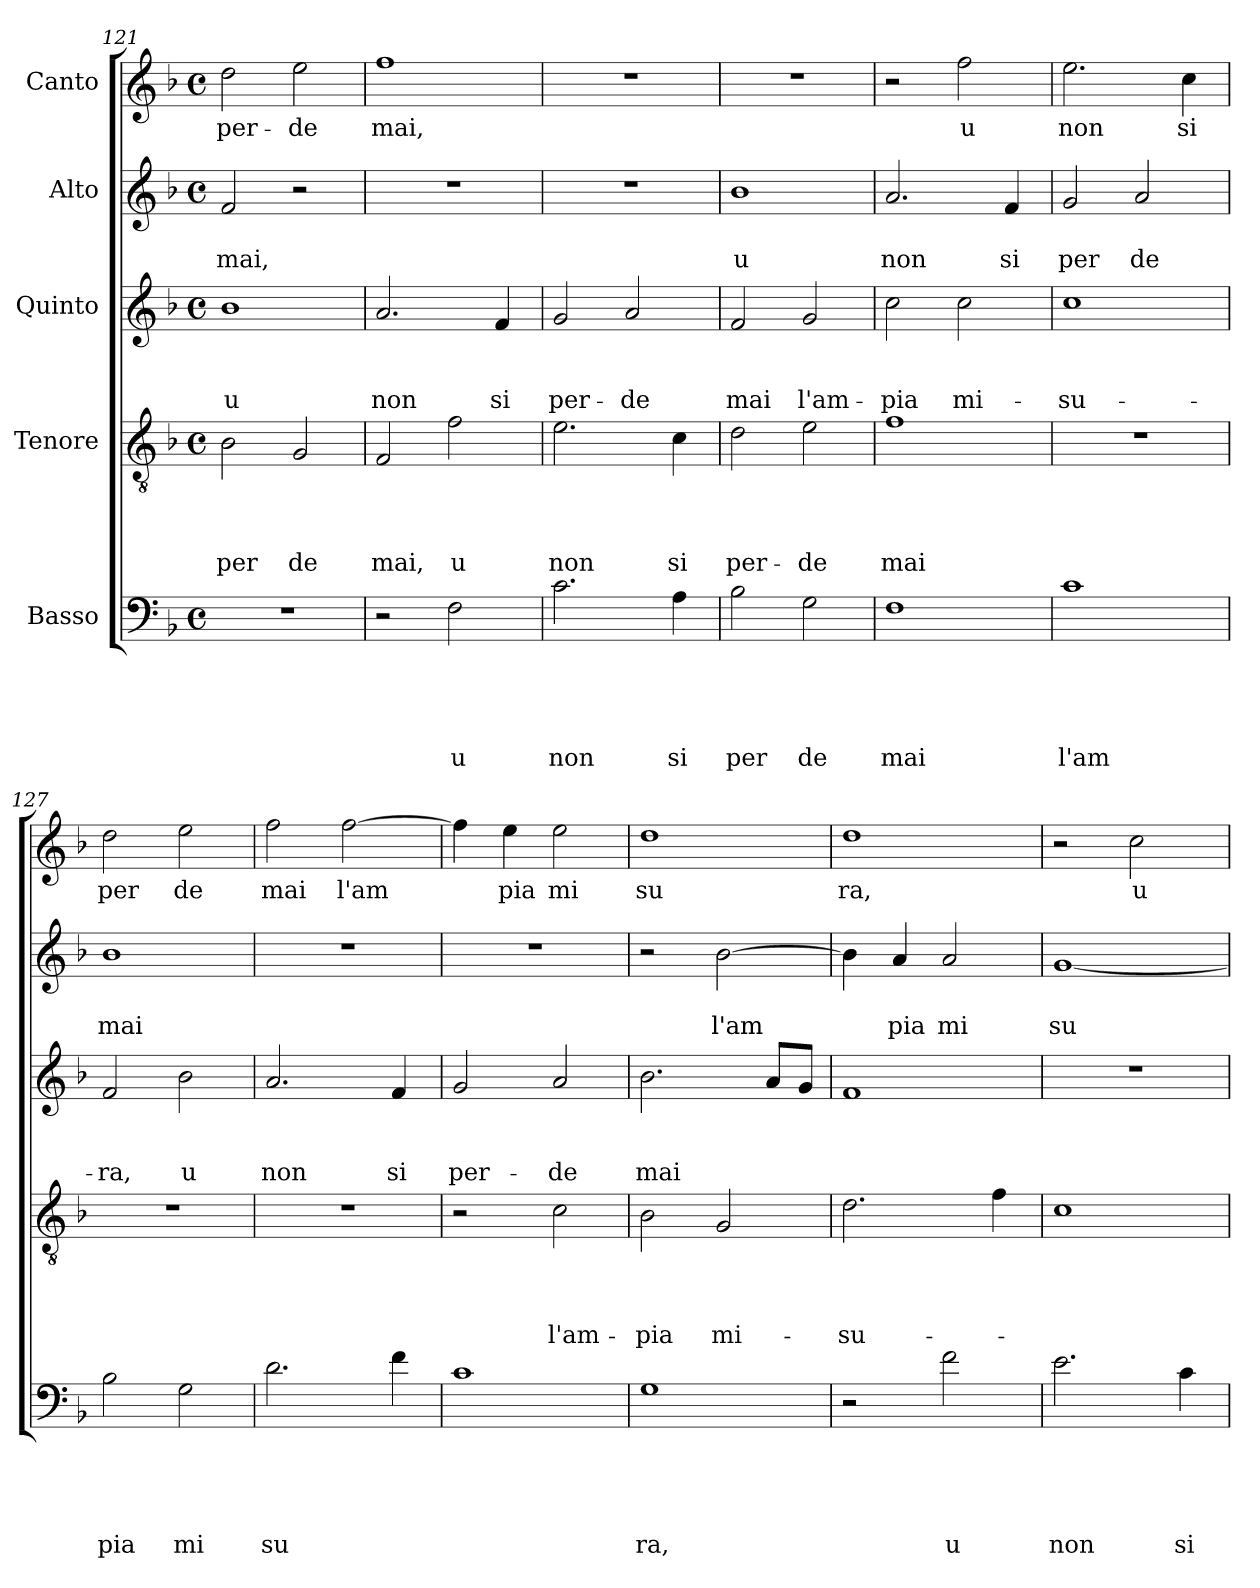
**kern	**text	**text	**text	**text	**text	**kern	**text	**text	**text	**text	**kern	**text	**text	**text	**kern	**text	**text	**kern	**text
*part5	*part5	*part5	*part5	*part5	*part5	*part4	*part4	*part4	*part4	*part4	*part3	*part3	*part3	*part3	*part2	*part2	*part2	*part1	*part1
*staff5	*staff5	*staff5	*staff5	*staff5	*staff5	*staff4	*staff4	*staff4	*staff4	*staff4	*staff3	*staff3	*staff3	*staff3	*staff2	*staff2	*staff2	*staff1	*staff1
*I"Basso	*	*	*	*	*	*I"Tenore	*	*	*	*	*I"Quinto	*	*	*	*I"Alto	*	*	*I"Canto	*
*clefF4	*	*	*	*	*	*clefGv2	*	*	*	*	*clefG2	*	*	*	*clefG2	*	*	*clefG2	*
*k[b-]	*	*	*	*	*	*k[b-]	*	*	*	*	*k[b-]	*	*	*	*k[b-]	*	*	*k[b-]	*
*F:	*	*	*	*	*	*F:	*	*	*	*	*F:	*	*	*	*F:	*	*	*F:	*
*M4/4	*	*	*	*	*	*M4/4	*	*	*	*	*M4/4	*	*	*	*M4/4	*	*	*M4/4	*
*met(c)	*	*	*	*	*	*met(c)	*	*	*	*	*met(c)	*	*	*	*met(c)	*	*	*met(c)	*
=121	=121	=121	=121	=121	=121	=121	=121	=121	=121	=121	=121	=121	=121	=121	=121	=121	=121	=121	=121
!	!	!	!	!	!	!	!	!	!	!LO:LY:b	!	!	!	!LO:LY:b	!	!	!LO:LY:b	!	!LO:LY:b
1r	.	.	.	.	.	2B-\	.	.	.	per	1b-	.	.	u	2f/	.	mai,	2dd\	per-
!	!	!	!	!	!	!	!	!	!	!LO:LY:b	!	!	!	!	!	!	!	!	!LO:LY:b
.	.	.	.	.	.	2G/	.	.	.	de	.	.	.	.	2r	.	.	2ee\	-de
!!LO:PB:g=z
=122	=122	=122	=122	=122	=122	=122	=122	=122	=122	=122	=122	=122	=122	=122	=122	=122	=122	=122	=122
!	!	!	!	!	!	!	!	!	!	!LO:LY:b	!	!	!	!LO:LY:b	!	!	!	!	!LO:LY:b
2r	.	.	.	.	.	2F/	.	.	.	mai,	2.a/	.	.	non	1r	.	.	1ff	mai,
!	!	!	!	!	!LO:LY:b	!	!	!	!	!LO:LY:b	!	!	!	!	!	!	!	!	!
2F\	.	.	.	.	u	2f\	.	.	.	u	.	.	.	.	.	.	.	.	.
!	!	!	!	!	!	!	!	!	!	!	!	!	!	!LO:LY:b	!	!	!	!	!
.	.	.	.	.	.	.	.	.	.	.	4f/	.	.	si	.	.	.	.	.
=123	=123	=123	=123	=123	=123	=123	=123	=123	=123	=123	=123	=123	=123	=123	=123	=123	=123	=123	=123
!	!	!	!	!	!LO:LY:b	!	!	!	!	!LO:LY:b	!	!	!	!LO:LY:b	!	!	!	!	!
2.c\	.	.	.	.	non	2.e\	.	.	.	non	2g/	.	.	per-	1r	.	.	1r	.
!	!	!	!	!	!	!	!	!	!	!	!	!	!	!LO:LY:b	!	!	!	!	!
.	.	.	.	.	.	.	.	.	.	.	2a/	.	.	-de	.	.	.	.	.
!	!	!	!	!	!LO:LY:b	!	!	!	!	!LO:LY:b	!	!	!	!	!	!	!	!	!
4A\	.	.	.	.	si	4c\	.	.	.	si	.	.	.	.	.	.	.	.	.
=124	=124	=124	=124	=124	=124	=124	=124	=124	=124	=124	=124	=124	=124	=124	=124	=124	=124	=124	=124
!	!	!	!	!	!LO:LY:b	!	!	!	!	!LO:LY:b	!	!	!	!LO:LY:b	!	!	!LO:LY:b	!	!
2B-\	.	.	.	.	per	2d\	.	.	.	per-	2f/	.	.	mai	1b-	.	u	1r	.
!	!	!	!	!	!LO:LY:b	!	!	!	!	!LO:LY:b	!	!	!	!LO:LY:b	!	!	!	!	!
2G\	.	.	.	.	de	2e\	.	.	.	-de	2g/	.	.	l'am-	.	.	.	.	.
=125	=125	=125	=125	=125	=125	=125	=125	=125	=125	=125	=125	=125	=125	=125	=125	=125	=125	=125	=125
!	!	!	!	!	!LO:LY:b	!	!	!	!	!LO:LY:b	!	!	!	!LO:LY:b	!	!	!LO:LY:b	!	!
1F	.	.	.	.	mai	1f	.	.	.	mai	2cc\	.	.	-pia	2.a/	.	non	2r	.
!	!	!	!	!	!	!	!	!	!	!	!	!	!	!LO:LY:b	!	!	!	!	!LO:LY:b
.	.	.	.	.	.	.	.	.	.	.	2cc\	.	.	mi-	.	.	.	2ff\	u
!	!	!	!	!	!	!	!	!	!	!	!	!	!	!	!	!	!LO:LY:b	!	!
.	.	.	.	.	.	.	.	.	.	.	.	.	.	.	4f/	.	si	.	.
=126	=126	=126	=126	=126	=126	=126	=126	=126	=126	=126	=126	=126	=126	=126	=126	=126	=126	=126	=126
!	!	!	!	!	!LO:LY:b	!	!	!	!	!	!	!	!	!LO:LY:b	!	!	!LO:LY:b	!	!LO:LY:b
1c	.	.	.	.	l'am	1r	.	.	.	.	1cc	.	.	-su-	2g/	.	per	2.ee\	non
!	!	!	!	!	!	!	!	!	!	!	!	!	!	!	!	!	!LO:LY:b	!	!
.	.	.	.	.	.	.	.	.	.	.	.	.	.	.	2a/	.	de	.	.
!	!	!	!	!	!	!	!	!	!	!	!	!	!	!	!	!	!	!	!LO:LY:b
.	.	.	.	.	.	.	.	.	.	.	.	.	.	.	.	.	.	4cc\	si
=127	=127	=127	=127	=127	=127	=127	=127	=127	=127	=127	=127	=127	=127	=127	=127	=127	=127	=127	=127
!	!	!	!	!	!LO:LY:b	!	!	!	!	!	!	!	!	!LO:LY:b	!	!	!LO:LY:b	!	!LO:LY:b
2B-\	.	.	.	.	pia	1r	.	.	.	.	2f/	.	.	-ra,	1b-	.	mai	2dd\	per
!	!	!	!	!	!LO:LY:b	!	!	!	!	!	!	!	!	!LO:LY:b	!	!	!	!	!LO:LY:b
2G\	.	.	.	.	mi	.	.	.	.	.	2b-\	.	.	u	.	.	.	2ee\	de
=128	=128	=128	=128	=128	=128	=128	=128	=128	=128	=128	=128	=128	=128	=128	=128	=128	=128	=128	=128
!	!	!	!	!	!LO:LY:b	!	!	!	!	!	!	!	!	!LO:LY:b	!	!	!	!	!LO:LY:b
2.d\	.	.	.	.	su	1r	.	.	.	.	2.a/	.	.	non	1r	.	.	2ff\	mai
!	!	!	!	!	!	!	!	!	!	!	!	!	!	!	!	!	!	!	!LO:LY:b
.	.	.	.	.	.	.	.	.	.	.	.	.	.	.	.	.	.	[>2ff\	l'am
!	!	!	!	!	!	!	!	!	!	!	!	!	!	!LO:LY:b	!	!	!	!	!
4f\	.	.	.	.	.	.	.	.	.	.	4f/	.	.	si	.	.	.	.	.
=129	=129	=129	=129	=129	=129	=129	=129	=129	=129	=129	=129	=129	=129	=129	=129	=129	=129	=129	=129
!	!	!	!	!	!	!	!	!	!	!	!	!	!	!LO:LY:b	!	!	!	!	!
1c	.	.	.	.	.	2r	.	.	.	.	2g/	.	.	per-	1r	.	.	4ff\]	.
!	!	!	!	!	!	!	!	!	!	!	!	!	!	!	!	!	!	!	!LO:LY:b
.	.	.	.	.	.	.	.	.	.	.	.	.	.	.	.	.	.	4ee\	pia
!	!	!	!	!	!	!	!	!	!	!LO:LY:b	!	!	!	!LO:LY:b	!	!	!	!	!LO:LY:b
.	.	.	.	.	.	2c\	.	.	.	l'am-	2a/	.	.	-de	.	.	.	2ee\	mi
=130	=130	=130	=130	=130	=130	=130	=130	=130	=130	=130	=130	=130	=130	=130	=130	=130	=130	=130	=130
!	!	!	!	!	!LO:LY:b	!	!	!	!	!LO:LY:b	!	!	!	!LO:LY:b	!	!	!	!	!LO:LY:b
1G	.	.	.	.	ra,	2B-\	.	.	.	-pia	2.b-\	.	.	mai	2r	.	.	1dd	su
!	!	!	!	!	!	!	!	!	!	!LO:LY:b	!	!	!	!	!	!	!LO:LY:b	!	!
.	.	.	.	.	.	2G/	.	.	.	mi-	.	.	.	.	[>2b-\	.	l'am	.	.
.	.	.	.	.	.	.	.	.	.	.	8a/L	.	.	.	.	.	.	.	.
.	.	.	.	.	.	.	.	.	.	.	8g/J	.	.	.	.	.	.	.	.
=131	=131	=131	=131	=131	=131	=131	=131	=131	=131	=131	=131	=131	=131	=131	=131	=131	=131	=131	=131
!	!	!	!	!	!	!	!	!	!	!LO:LY:b	!	!	!	!	!	!	!	!	!LO:LY:b
2r	.	.	.	.	.	2.d\	.	.	.	-su-	1f	.	.	.	4b-\]	.	.	1dd	ra,
!	!	!	!	!	!	!	!	!	!	!	!	!	!	!	!	!	!LO:LY:b	!	!
.	.	.	.	.	.	.	.	.	.	.	.	.	.	.	4a/	.	pia	.	.
!	!	!	!	!	!LO:LY:b	!	!	!	!	!	!	!	!	!	!	!	!LO:LY:b	!	!
2f\	.	.	.	.	u	.	.	.	.	.	.	.	.	.	2a/	.	mi	.	.
.	.	.	.	.	.	4f\	.	.	.	.	.	.	.	.	.	.	.	.	.
!!LO:LB:g=z
=132	=132	=132	=132	=132	=132	=132	=132	=132	=132	=132	=132	=132	=132	=132	=132	=132	=132	=132	=132
!	!	!	!	!	!LO:LY:b	!	!	!	!	!	!	!	!	!	!	!	!LO:LY:b	!	!
2.e\	.	.	.	.	non	1c	.	.	.	.	1r	.	.	.	[<1g	.	su-	2r	.
!	!	!	!	!	!	!	!	!	!	!	!	!	!	!	!	!	!	!	!LO:LY:b
.	.	.	.	.	.	.	.	.	.	.	.	.	.	.	.	.	.	2cc\	u
!	!	!	!	!	!LO:LY:b	!	!	!	!	!	!	!	!	!	!	!	!	!	!
4c\	.	.	.	.	si	.	.	.	.	.	.	.	.	.	.	.	.	.	.
=	=	=	=	=	=	=	=	=	=	=	=	=	=	=	=	=	=	=	=
*-	*-	*-	*-	*-	*-	*-	*-	*-	*-	*-	*-	*-	*-	*-	*-	*-	*-	*-	*-
